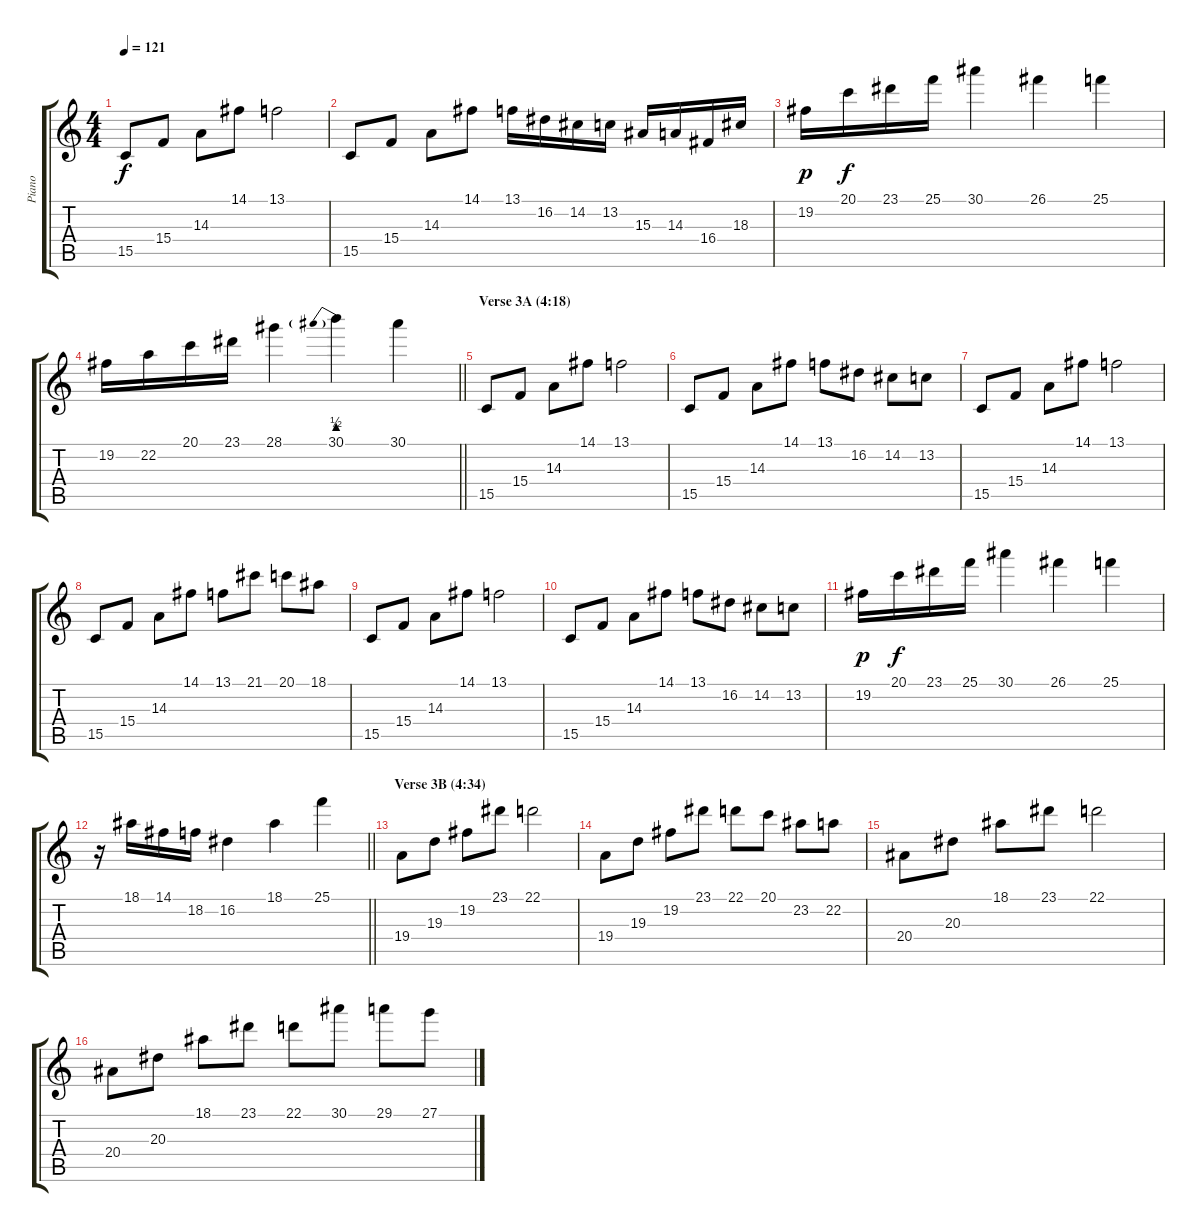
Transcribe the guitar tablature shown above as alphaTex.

\track ("Piano" "Piano") {instrument acousticgrandpiano}
\staff {score tabs}
\tuning (E4 B3 G3 D3 A2 E2) {hide}
\ts (4 4)
\tempo 121
\clef g2
\ks c
15.5.8{dy f} 15.4.8 14.3.8 14.1.8 13.1.2 |
15.5.8 15.4.8 14.3.8 14.1.8 13.1.16 16.2.16 14.2.16 13.2.16 15.3.16 14.3.16 16.4.16 18.3.16 |
19.2.16{dy p} 20.1.16{dy f} 23.1.16 25.1.16 30.1.4 26.1.4 25.1.4 |
\barLineRight lightlight
19.2.16 22.2.16 20.1.16 23.1.16 28.1.4 30.1{be (prebend 0 2 60 2)}.4 30.1.4 |
\section ("" "Verse 3A (4:18)")
15.5.8 15.4.8 14.3.8 14.1.8 13.1.2 |
15.5.8 15.4.8 14.3.8 14.1.8 13.1.8 16.2.8 14.2.8 13.2.8 |
15.5.8 15.4.8 14.3.8 14.1.8 13.1.2 |
15.5.8 15.4.8 14.3.8 14.1.8 13.1.8 21.1.8 20.1.8 18.1.8 |
15.5.8 15.4.8 14.3.8 14.1.8 13.1.2 |
15.5.8 15.4.8 14.3.8 14.1.8 13.1.8 16.2.8 14.2.8 13.2.8 |
19.2.16{dy p} 20.1.16{dy f} 23.1.16 25.1.16 30.1.4 26.1.4 25.1.4 |
\barLineRight lightlight
r.16 18.1.16 14.1.16 18.2.16 16.2.4 18.1.4 25.1.4 |
\section ("" "Verse 3B (4:34)")
19.4.8 19.3.8 19.2.8 23.1.8 22.1.2 |
19.4.8 19.3.8 19.2.8 23.1.8 22.1.8 20.1.8 23.2.8 22.2.8 |
20.4.8 20.3.8 18.1.8 23.1.8 22.1.2 |
20.4.8 20.3.8 18.1.8 23.1.8 22.1.8 30.1.8 29.1.8 27.1.8
